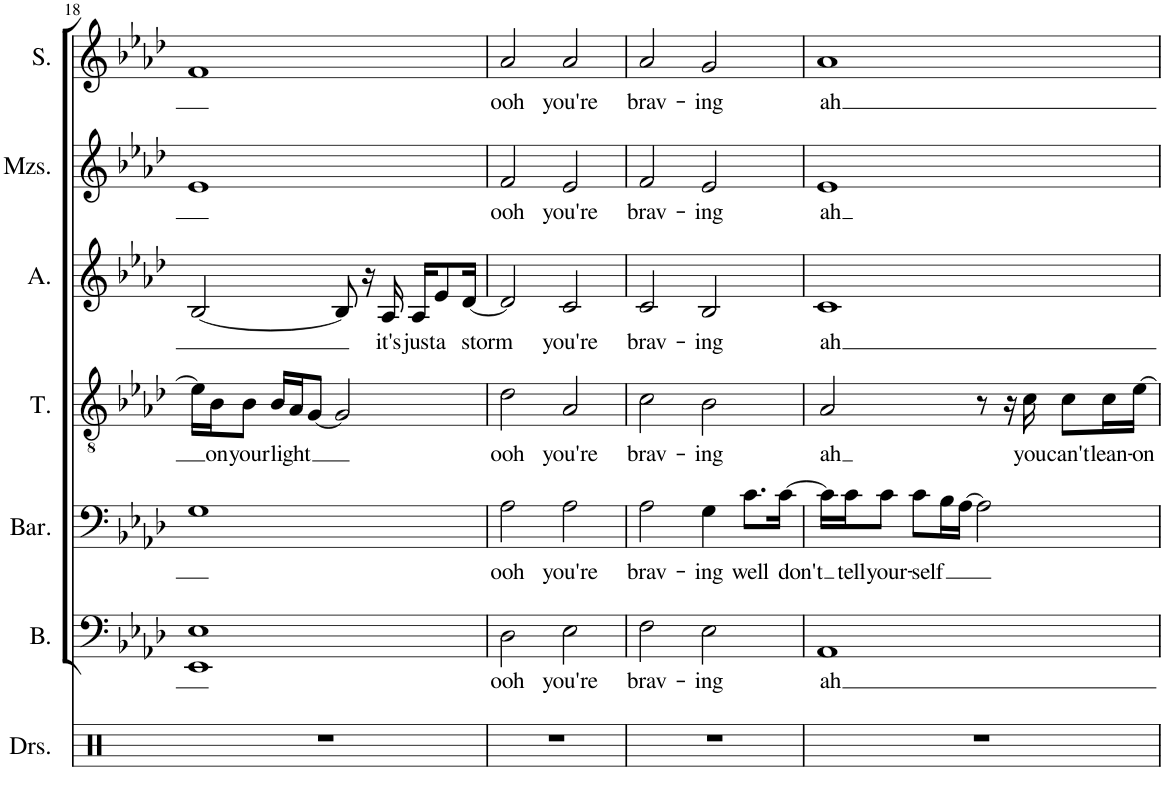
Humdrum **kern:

**kern	**kern	**text	**kern	**text	**kern	**text	**kern	**text	**kern	**text	**kern	**text
*part7	*part6	*part6	*part5	*part5	*part4	*part4	*part3	*part3	*part2	*part2	*part1	*part1
*staff7	*staff6	*staff6	*staff5	*staff5	*staff4	*staff4	*staff3	*staff3	*staff2	*staff2	*staff1	*staff1
*I"Drumset	*I"Bass	*	*I"Baritone	*	*I"Tenor	*	*I"Alto	*	*I"Mezzo-soprano	*	*I"Soprano	*
*I'Drs.	*I'B.	*	*I'Bar.	*	*I'T.	*	*I'A.	*	*I'Mzs.	*	*I'S.	*
!!LO:PB:g=z
*clefX	*clefF4	*	*clefF4	*	*clefGv2	*	*clefG2	*	*clefG2	*	*clefG2	*
*k[]	*k[b-e-a-d-]	*	*k[b-e-a-d-]	*	*k[b-e-a-d-]	*	*k[b-e-a-d-]	*	*k[b-e-a-d-]	*	*k[b-e-a-d-]	*
*M4/4	*M4/4	*	*M4/4	*	*M4/4	*	*M4/4	*	*M4/4	*	*M4/4	*
=18	=18	=18	=18	=18	=18	=18	=18	=18	=18	=18	=18	=18
1r	1EE- 1E-	.	1G	.	16e-\LL]	.	[2B-/	.	1e-	.	1f	.
!	!	!	!	!	!	!LO:LY:b	!	!	!	!	!	!
.	.	.	.	.	16B-\J	on	.	.	.	.	.	.
!	!	!	!	!	!	!LO:LY:b	!	!	!	!	!	!
.	.	.	.	.	8B-\J	your	.	.	.	.	.	.
!	!	!	!	!	!	!LO:LY:b	!	!	!	!	!	!
.	.	.	.	.	16B-/LL	light	.	.	.	.	.	.
.	.	.	.	.	16A-/J	.	.	.	.	.	.	.
.	.	.	.	.	[8G/J	.	.	.	.	.	.	.
.	.	.	.	.	2G/]	.	8B-/]	.	.	.	.	.
.	.	.	.	.	.	.	16r	.	.	.	.	.
!	!	!	!	!	!	!	!	!LO:LY:b	!	!	!	!
.	.	.	.	.	.	.	16A-/	it's	.	.	.	.
!	!	!	!	!	!	!	!	!LO:LY:b	!	!	!	!
.	.	.	.	.	.	.	16A-/KL	just	.	.	.	.
!	!	!	!	!	!	!	!	!LO:LY:b	!	!	!	!
.	.	.	.	.	.	.	8e-/	a	.	.	.	.
!	!	!	!	!	!	!	!	!LO:LY:b	!	!	!	!
.	.	.	.	.	.	.	[16d-/Jk	storm	.	.	.	.
=19	=19	=19	=19	=19	=19	=19	=19	=19	=19	=19	=19	=19
!	!	!LO:LY:b	!	!LO:LY:b	!	!LO:LY:b	!	!	!	!LO:LY:b	!	!LO:LY:b
1r	2D-\	ooh	2A-\	ooh	2d-\	ooh	2d-/]	.	2f/	ooh	2a-/	ooh
!	!	!LO:LY:b	!	!LO:LY:b	!	!LO:LY:b	!	!LO:LY:b	!	!LO:LY:b	!	!LO:LY:b
.	2E-\	you're	2A-\	you're	2A-/	you're	2c/	you're	2e-/	you're	2a-/	you're
=20	=20	=20	=20	=20	=20	=20	=20	=20	=20	=20	=20	=20
!	!	!LO:LY:b	!	!LO:LY:b	!	!LO:LY:b	!	!LO:LY:b	!	!LO:LY:b	!	!LO:LY:b
1r	2F\	brav-	2A-\	brav-	2c\	brav-	2c/	brav-	2f/	brav-	2a-/	brav-
!	!	!LO:LY:b	!	!LO:LY:b	!	!LO:LY:b	!	!LO:LY:b	!	!LO:LY:b	!	!LO:LY:b
.	2E-\	-ing	4G\	-ing	2B-\	-ing	2B-/	-ing	2e-/	-ing	2g/	-ing
!	!	!	!	!LO:LY:b	!	!	!	!	!	!	!	!
.	.	.	8.c\L	well	.	.	.	.	.	.	.	.
!	!	!	!	!LO:LY:b	!	!	!	!	!	!	!	!
.	.	.	[16c\Jk	don't	.	.	.	.	.	.	.	.
=21	=21	=21	=21	=21	=21	=21	=21	=21	=21	=21	=21	=21
!	!	!LO:LY:b	!	!	!	!LO:LY:b	!	!LO:LY:b	!	!LO:LY:b	!	!LO:LY:b
1r	1AA-	ah	16c\LL]	.	2A-/	ah	1c	ah	1e-	ah	1a-	ah
!	!	!	!	!LO:LY:b	!	!	!	!	!	!	!	!
.	.	.	16c\J	tell	.	.	.	.	.	.	.	.
!	!	!	!	!LO:LY:b	!	!	!	!	!	!	!	!
.	.	.	8c\J	your-	.	.	.	.	.	.	.	.
!	!	!	!	!LO:LY:b	!	!	!	!	!	!	!	!
.	.	.	8c\L	-self	.	.	.	.	.	.	.	.
.	.	.	16B-\L	.	.	.	.	.	.	.	.	.
.	.	.	[16A-\JJ	.	.	.	.	.	.	.	.	.
.	.	.	2A-\]	.	8r	.	.	.	.	.	.	.
.	.	.	.	.	16r	.	.	.	.	.	.	.
!	!	!	!	!	!	!LO:LY:b	!	!	!	!	!	!
.	.	.	.	.	16c\	you	.	.	.	.	.	.
!	!	!	!	!	!	!LO:LY:b	!	!	!	!	!	!
.	.	.	.	.	8c\L	can't	.	.	.	.	.	.
!	!	!	!	!	!	!LO:LY:b	!	!	!	!	!	!
.	.	.	.	.	16c\L	lean-	.	.	.	.	.	.
!	!	!	!	!	!	!LO:LY:b	!	!	!	!	!	!
.	.	.	.	.	[16e-\JJ	on	.	.	.	.	.	.
=	=	=	=	=	=	=	=	=	=	=	=	=
*-	*-	*-	*-	*-	*-	*-	*-	*-	*-	*-	*-	*-
